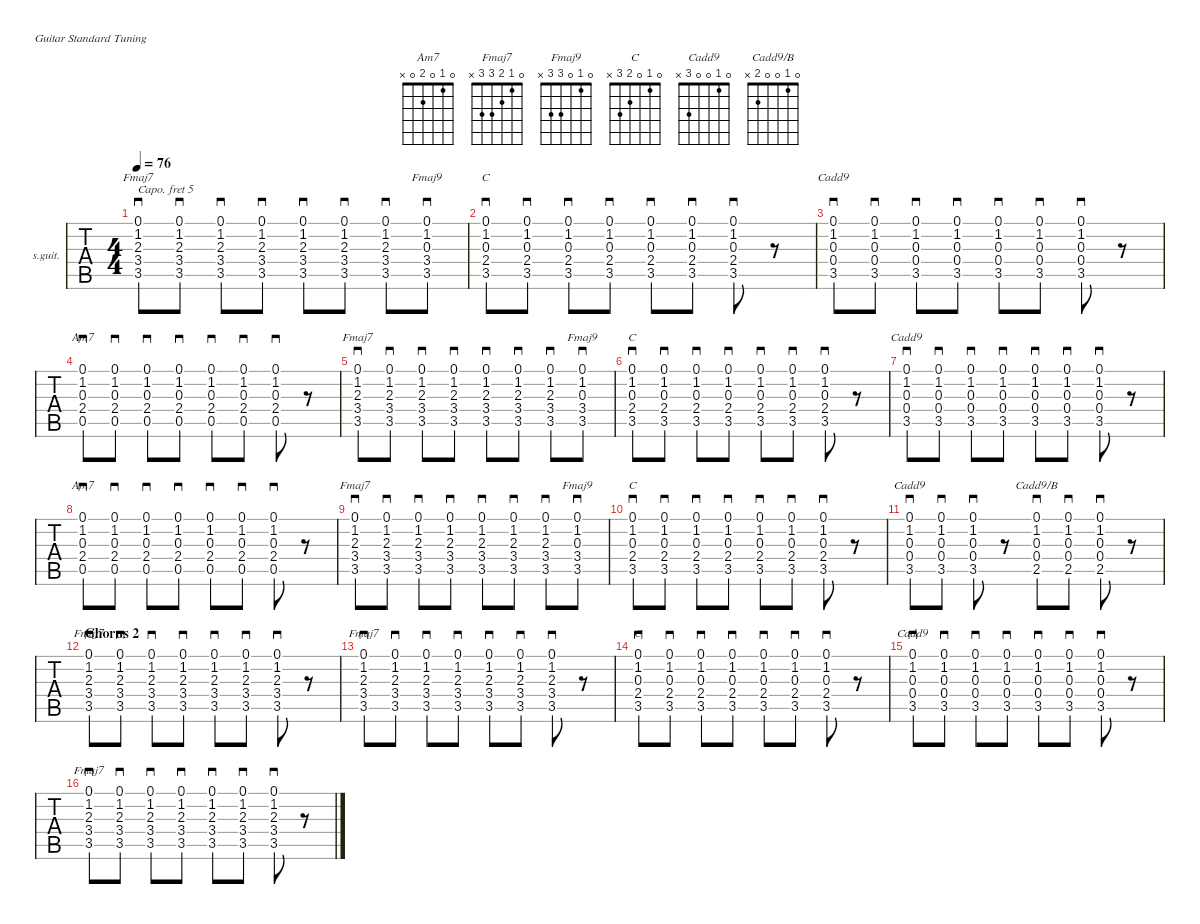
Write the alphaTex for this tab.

\defaultSystemsLayout 4
\hideDynamics
\bracketExtendMode nobrackets
\firstSystemTrackNameOrientation horizontal
\track ("fancy chords (capo) 06" "s.guit.") {instrument acousticguitarsteel}
\staff {tabs}
\capo 5
\tuning (E4 B3 G3 D3 A2 E2)
\chord ("Am7" 0 1 0 2 0 x) {showfingering false}
\chord ("Fmaj7" 0 1 2 3 3 x) {showfingering false}
\chord ("Fmaj9" 0 1 0 3 3 x) {showfingering false}
\chord ("C" 0 1 0 2 3 x) {showfingering false}
\chord ("Cadd9" 0 1 0 0 3 x) {showfingering false}
\chord ("Cadd9/B" 0 1 0 0 2 x) {showfingering false}
\ts (4 4)
\tempo 76
\clef g2
\ks gminor
(3.5{acc forcenatural} 3.4{acc forcenatural} 2.3{acc forcenatural} 1.2{acc forcenatural} 0.1{acc forcenatural}).8{sd ch "Fmaj7" dy mf beam Up} (3.5{acc forcenatural} 3.4{acc forcenatural} 2.3{acc forcenatural} 1.2{acc forcenatural} 0.1{acc forcenatural}).8{sd beam Up} (3.5{acc forcenatural} 3.4{acc forcenatural} 2.3{acc forcenatural} 1.2{acc forcenatural} 0.1{acc forcenatural}).8{sd beam Up} (3.5{acc forcenatural} 3.4{acc forcenatural} 2.3{acc forcenatural} 1.2{acc forcenatural} 0.1{acc forcenatural}).8{sd beam Up} (3.5{acc forcenatural} 3.4{acc forcenatural} 2.3{acc forcenatural} 1.2{acc forcenatural} 0.1{acc forcenatural}).8{sd beam Up} (3.5{acc forcenatural} 3.4{acc forcenatural} 2.3{acc forcenatural} 1.2{acc forcenatural} 0.1{acc forcenatural}).8{sd beam Up} (3.5{acc forcenatural} 3.4{acc forcenatural} 2.3{acc forcenatural} 1.2{acc forcenatural} 0.1{acc forcenatural}).8{sd beam Up} (3.5{acc forcenatural} 3.4{acc forcenatural} 0.3{acc forcenatural} 1.2{acc forcenatural} 0.1{acc forcenatural}).8{sd ch "Fmaj9" beam Up} |
(3.5{acc forcenatural} 2.4{acc forcenatural} 0.3{acc forcenatural} 1.2{acc forcenatural} 0.1{acc forcenatural}).8{sd ch "C" beam Up} (3.5{acc forcenatural} 2.4{acc forcenatural} 0.3{acc forcenatural} 1.2{acc forcenatural} 0.1{acc forcenatural}).8{sd beam Up} (3.5{acc forcenatural} 2.4{acc forcenatural} 0.3{acc forcenatural} 1.2{acc forcenatural} 0.1{acc forcenatural}).8{sd beam Up} (3.5{acc forcenatural} 2.4{acc forcenatural} 0.3{acc forcenatural} 1.2{acc forcenatural} 0.1{acc forcenatural}).8{sd beam Up} (3.5{acc forcenatural} 2.4{acc forcenatural} 0.3{acc forcenatural} 1.2{acc forcenatural} 0.1{acc forcenatural}).8{sd beam Up} (3.5{acc forcenatural} 2.4{acc forcenatural} 0.3{acc forcenatural} 1.2{acc forcenatural} 0.1{acc forcenatural}).8{sd beam Up} (3.5{acc forcenatural} 2.4{acc forcenatural} 0.3{acc forcenatural} 1.2{acc forcenatural} 0.1{acc forcenatural}).8{sd beam Up} r.8{beam Down} |
(3.5{acc forcenatural} 0.4{acc forcenatural} 0.3{acc forcenatural} 1.2{acc forcenatural} 0.1{acc forcenatural}).8{sd ch "Cadd9" beam Up} (3.5{acc forcenatural} 0.4{acc forcenatural} 0.3{acc forcenatural} 1.2{acc forcenatural} 0.1{acc forcenatural}).8{sd beam Up} (3.5{acc forcenatural} 0.4{acc forcenatural} 0.3{acc forcenatural} 1.2{acc forcenatural} 0.1{acc forcenatural}).8{sd beam Up} (3.5{acc forcenatural} 0.4{acc forcenatural} 0.3{acc forcenatural} 1.2{acc forcenatural} 0.1{acc forcenatural}).8{sd beam Up} (3.5{acc forcenatural} 0.4{acc forcenatural} 0.3{acc forcenatural} 1.2{acc forcenatural} 0.1{acc forcenatural}).8{sd beam Up} (3.5{acc forcenatural} 0.4{acc forcenatural} 0.3{acc forcenatural} 1.2{acc forcenatural} 0.1{acc forcenatural}).8{sd beam Up} (3.5{acc forcenatural} 0.4{acc forcenatural} 0.3{acc forcenatural} 1.2{acc forcenatural} 0.1{acc forcenatural}).8{sd beam Up} r.8{beam Down} |
(0.5{acc forcenatural} 2.4{acc forcenatural} 0.3{acc forcenatural} 1.2{acc forcenatural} 0.1{acc forcenatural}).8{sd ch "Am7" beam Up} (0.5{acc forcenatural} 2.4{acc forcenatural} 0.3{acc forcenatural} 1.2{acc forcenatural} 0.1{acc forcenatural}).8{sd beam Up} (0.5{acc forcenatural} 2.4{acc forcenatural} 0.3{acc forcenatural} 1.2{acc forcenatural} 0.1{acc forcenatural}).8{sd beam Up} (0.5{acc forcenatural} 2.4{acc forcenatural} 0.3{acc forcenatural} 1.2{acc forcenatural} 0.1{acc forcenatural}).8{sd beam Up} (0.5{acc forcenatural} 2.4{acc forcenatural} 0.3{acc forcenatural} 1.2{acc forcenatural} 0.1{acc forcenatural}).8{sd beam Up} (0.5{acc forcenatural} 2.4{acc forcenatural} 0.3{acc forcenatural} 1.2{acc forcenatural} 0.1{acc forcenatural}).8{sd beam Up} (0.5{acc forcenatural} 2.4{acc forcenatural} 0.3{acc forcenatural} 1.2{acc forcenatural} 0.1{acc forcenatural}).8{sd beam Up} r.8{beam Down} |
(3.5{acc forcenatural} 3.4{acc forcenatural} 2.3{acc forcenatural} 1.2{acc forcenatural} 0.1{acc forcenatural}).8{sd ch "Fmaj7" beam Up} (3.5{acc forcenatural} 3.4{acc forcenatural} 2.3{acc forcenatural} 1.2{acc forcenatural} 0.1{acc forcenatural}).8{sd beam Up} (3.5{acc forcenatural} 3.4{acc forcenatural} 2.3{acc forcenatural} 1.2{acc forcenatural} 0.1{acc forcenatural}).8{sd beam Up} (3.5{acc forcenatural} 3.4{acc forcenatural} 2.3{acc forcenatural} 1.2{acc forcenatural} 0.1{acc forcenatural}).8{sd beam Up} (3.5{acc forcenatural} 3.4{acc forcenatural} 2.3{acc forcenatural} 1.2{acc forcenatural} 0.1{acc forcenatural}).8{sd beam Up} (3.5{acc forcenatural} 3.4{acc forcenatural} 2.3{acc forcenatural} 1.2{acc forcenatural} 0.1{acc forcenatural}).8{sd beam Up} (3.5{acc forcenatural} 3.4{acc forcenatural} 2.3{acc forcenatural} 1.2{acc forcenatural} 0.1{acc forcenatural}).8{sd beam Up} (3.5{acc forcenatural} 3.4{acc forcenatural} 0.3{acc forcenatural} 1.2{acc forcenatural} 0.1{acc forcenatural}).8{sd ch "Fmaj9" beam Up} |
(3.5{acc forcenatural} 2.4{acc forcenatural} 0.3{acc forcenatural} 1.2{acc forcenatural} 0.1{acc forcenatural}).8{sd ch "C" beam Up} (3.5{acc forcenatural} 2.4{acc forcenatural} 0.3{acc forcenatural} 1.2{acc forcenatural} 0.1{acc forcenatural}).8{sd beam Up} (3.5{acc forcenatural} 2.4{acc forcenatural} 0.3{acc forcenatural} 1.2{acc forcenatural} 0.1{acc forcenatural}).8{sd beam Up} (3.5{acc forcenatural} 2.4{acc forcenatural} 0.3{acc forcenatural} 1.2{acc forcenatural} 0.1{acc forcenatural}).8{sd beam Up} (3.5{acc forcenatural} 2.4{acc forcenatural} 0.3{acc forcenatural} 1.2{acc forcenatural} 0.1{acc forcenatural}).8{sd beam Up} (3.5{acc forcenatural} 2.4{acc forcenatural} 0.3{acc forcenatural} 1.2{acc forcenatural} 0.1{acc forcenatural}).8{sd beam Up} (3.5{acc forcenatural} 2.4{acc forcenatural} 0.3{acc forcenatural} 1.2{acc forcenatural} 0.1{acc forcenatural}).8{sd beam Up} r.8{beam Down} |
(3.5{acc forcenatural} 0.4{acc forcenatural} 0.3{acc forcenatural} 1.2{acc forcenatural} 0.1{acc forcenatural}).8{sd ch "Cadd9" beam Up} (3.5{acc forcenatural} 0.4{acc forcenatural} 0.3{acc forcenatural} 1.2{acc forcenatural} 0.1{acc forcenatural}).8{sd beam Up} (3.5{acc forcenatural} 0.4{acc forcenatural} 0.3{acc forcenatural} 1.2{acc forcenatural} 0.1{acc forcenatural}).8{sd beam Up} (3.5{acc forcenatural} 0.4{acc forcenatural} 0.3{acc forcenatural} 1.2{acc forcenatural} 0.1{acc forcenatural}).8{sd beam Up} (3.5{acc forcenatural} 0.4{acc forcenatural} 0.3{acc forcenatural} 1.2{acc forcenatural} 0.1{acc forcenatural}).8{sd beam Up} (3.5{acc forcenatural} 0.4{acc forcenatural} 0.3{acc forcenatural} 1.2{acc forcenatural} 0.1{acc forcenatural}).8{sd beam Up} (3.5{acc forcenatural} 0.4{acc forcenatural} 0.3{acc forcenatural} 1.2{acc forcenatural} 0.1{acc forcenatural}).8{sd beam Up} r.8{beam Down} |
(0.5{acc forcenatural} 2.4{acc forcenatural} 0.3{acc forcenatural} 1.2{acc forcenatural} 0.1{acc forcenatural}).8{sd ch "Am7" beam Up} (0.5{acc forcenatural} 2.4{acc forcenatural} 0.3{acc forcenatural} 1.2{acc forcenatural} 0.1{acc forcenatural}).8{sd beam Up} (0.5{acc forcenatural} 2.4{acc forcenatural} 0.3{acc forcenatural} 1.2{acc forcenatural} 0.1{acc forcenatural}).8{sd beam Up} (0.5{acc forcenatural} 2.4{acc forcenatural} 0.3{acc forcenatural} 1.2{acc forcenatural} 0.1{acc forcenatural}).8{sd beam Up} (0.5{acc forcenatural} 2.4{acc forcenatural} 0.3{acc forcenatural} 1.2{acc forcenatural} 0.1{acc forcenatural}).8{sd beam Up} (0.5{acc forcenatural} 2.4{acc forcenatural} 0.3{acc forcenatural} 1.2{acc forcenatural} 0.1{acc forcenatural}).8{sd beam Up} (0.5{acc forcenatural} 2.4{acc forcenatural} 0.3{acc forcenatural} 1.2{acc forcenatural} 0.1{acc forcenatural}).8{sd beam Up} r.8{beam Down} |
(3.5{acc forcenatural} 3.4{acc forcenatural} 2.3{acc forcenatural} 1.2{acc forcenatural} 0.1{acc forcenatural}).8{sd ch "Fmaj7" beam Up} (3.5{acc forcenatural} 3.4{acc forcenatural} 2.3{acc forcenatural} 1.2{acc forcenatural} 0.1{acc forcenatural}).8{sd beam Up} (3.5{acc forcenatural} 3.4{acc forcenatural} 2.3{acc forcenatural} 1.2{acc forcenatural} 0.1{acc forcenatural}).8{sd beam Up} (3.5{acc forcenatural} 3.4{acc forcenatural} 2.3{acc forcenatural} 1.2{acc forcenatural} 0.1{acc forcenatural}).8{sd beam Up} (3.5{acc forcenatural} 3.4{acc forcenatural} 2.3{acc forcenatural} 1.2{acc forcenatural} 0.1{acc forcenatural}).8{sd beam Up} (3.5{acc forcenatural} 3.4{acc forcenatural} 2.3{acc forcenatural} 1.2{acc forcenatural} 0.1{acc forcenatural}).8{sd beam Up} (3.5{acc forcenatural} 3.4{acc forcenatural} 2.3{acc forcenatural} 1.2{acc forcenatural} 0.1{acc forcenatural}).8{sd beam Up} (3.5{acc forcenatural} 3.4{acc forcenatural} 0.3{acc forcenatural} 1.2{acc forcenatural} 0.1{acc forcenatural}).8{sd ch "Fmaj9" beam Up} |
(3.5{acc forcenatural} 2.4{acc forcenatural} 0.3{acc forcenatural} 1.2{acc forcenatural} 0.1{acc forcenatural}).8{sd ch "C" beam Up} (3.5{acc forcenatural} 2.4{acc forcenatural} 0.3{acc forcenatural} 1.2{acc forcenatural} 0.1{acc forcenatural}).8{sd beam Up} (3.5{acc forcenatural} 2.4{acc forcenatural} 0.3{acc forcenatural} 1.2{acc forcenatural} 0.1{acc forcenatural}).8{sd beam Up} (3.5{acc forcenatural} 2.4{acc forcenatural} 0.3{acc forcenatural} 1.2{acc forcenatural} 0.1{acc forcenatural}).8{sd beam Up} (3.5{acc forcenatural} 2.4{acc forcenatural} 0.3{acc forcenatural} 1.2{acc forcenatural} 0.1{acc forcenatural}).8{sd beam Up} (3.5{acc forcenatural} 2.4{acc forcenatural} 0.3{acc forcenatural} 1.2{acc forcenatural} 0.1{acc forcenatural}).8{sd beam Up} (3.5{acc forcenatural} 2.4{acc forcenatural} 0.3{acc forcenatural} 1.2{acc forcenatural} 0.1{acc forcenatural}).8{sd beam Up} r.8{beam Down} |
(3.5{acc forcenatural} 0.4{acc forcenatural} 0.3{acc forcenatural} 1.2{acc forcenatural} 0.1{acc forcenatural}).8{sd ch "Cadd9" beam Up} (3.5{acc forcenatural} 0.4{acc forcenatural} 0.3{acc forcenatural} 1.2{acc forcenatural} 0.1{acc forcenatural}).8{sd beam Up} (3.5{acc forcenatural} 0.4{acc forcenatural} 0.3{acc forcenatural} 1.2{acc forcenatural} 0.1{acc forcenatural}).8{sd beam Up} r.8{beam Down} (2.5{acc forcenatural} 0.4{acc forcenatural} 0.3{acc forcenatural} 1.2{acc forcenatural} 0.1{acc forcenatural}).8{sd ch "Cadd9/B" beam Up} (2.5{acc forcenatural} 0.4{acc forcenatural} 0.3{acc forcenatural} 1.2{acc forcenatural} 0.1{acc forcenatural}).8{sd beam Up} (2.5{acc forcenatural} 0.4{acc forcenatural} 0.3{acc forcenatural} 1.2{acc forcenatural} 0.1{acc forcenatural}).8{sd beam Up} r.8{beam Down} |
\section ("" "Chorus 2")
(3.5{acc forcenatural} 3.4{acc forcenatural} 2.3{acc forcenatural} 1.2{acc forcenatural} 0.1{acc forcenatural}).8{sd ch "Fmaj7" beam Up} (3.5{acc forcenatural} 3.4{acc forcenatural} 2.3{acc forcenatural} 1.2{acc forcenatural} 0.1{acc forcenatural}).8{sd beam Up} (3.5{acc forcenatural} 3.4{acc forcenatural} 2.3{acc forcenatural} 1.2{acc forcenatural} 0.1{acc forcenatural}).8{sd beam Up} (3.5{acc forcenatural} 3.4{acc forcenatural} 2.3{acc forcenatural} 1.2{acc forcenatural} 0.1{acc forcenatural}).8{sd beam Up} (3.5{acc forcenatural} 3.4{acc forcenatural} 2.3{acc forcenatural} 1.2{acc forcenatural} 0.1{acc forcenatural}).8{sd beam Up} (3.5{acc forcenatural} 3.4{acc forcenatural} 2.3{acc forcenatural} 1.2{acc forcenatural} 0.1{acc forcenatural}).8{sd beam Up} (3.5{acc forcenatural} 3.4{acc forcenatural} 2.3{acc forcenatural} 1.2{acc forcenatural} 0.1{acc forcenatural}).8{sd beam Up} r.8{beam Down} |
(3.5{acc forcenatural} 3.4{acc forcenatural} 2.3{acc forcenatural} 1.2{acc forcenatural} 0.1{acc forcenatural}).8{sd ch "Fmaj7" beam Up} (3.5{acc forcenatural} 3.4{acc forcenatural} 2.3{acc forcenatural} 1.2{acc forcenatural} 0.1{acc forcenatural}).8{sd beam Up} (3.5{acc forcenatural} 3.4{acc forcenatural} 2.3{acc forcenatural} 1.2{acc forcenatural} 0.1{acc forcenatural}).8{sd beam Up} (3.5{acc forcenatural} 3.4{acc forcenatural} 2.3{acc forcenatural} 1.2{acc forcenatural} 0.1{acc forcenatural}).8{sd beam Up} (3.5{acc forcenatural} 3.4{acc forcenatural} 2.3{acc forcenatural} 1.2{acc forcenatural} 0.1{acc forcenatural}).8{sd beam Up} (3.5{acc forcenatural} 3.4{acc forcenatural} 2.3{acc forcenatural} 1.2{acc forcenatural} 0.1{acc forcenatural}).8{sd beam Up} (3.5{acc forcenatural} 3.4{acc forcenatural} 2.3{acc forcenatural} 1.2{acc forcenatural} 0.1{acc forcenatural}).8{sd beam Up} r.8{beam Down} |
(3.5{acc forcenatural} 2.4{acc forcenatural} 0.3{acc forcenatural} 1.2{acc forcenatural} 0.1{acc forcenatural}).8{sd ch "C" beam Up} (3.5{acc forcenatural} 2.4{acc forcenatural} 0.3{acc forcenatural} 1.2{acc forcenatural} 0.1{acc forcenatural}).8{sd beam Up} (3.5{acc forcenatural} 2.4{acc forcenatural} 0.3{acc forcenatural} 1.2{acc forcenatural} 0.1{acc forcenatural}).8{sd beam Up} (3.5{acc forcenatural} 2.4{acc forcenatural} 0.3{acc forcenatural} 1.2{acc forcenatural} 0.1{acc forcenatural}).8{sd beam Up} (3.5{acc forcenatural} 2.4{acc forcenatural} 0.3{acc forcenatural} 1.2{acc forcenatural} 0.1{acc forcenatural}).8{sd beam Up} (3.5{acc forcenatural} 2.4{acc forcenatural} 0.3{acc forcenatural} 1.2{acc forcenatural} 0.1{acc forcenatural}).8{sd beam Up} (3.5{acc forcenatural} 2.4{acc forcenatural} 0.3{acc forcenatural} 1.2{acc forcenatural} 0.1{acc forcenatural}).8{sd beam Up} r.8{beam Down} |
(3.5{acc forcenatural} 0.4{acc forcenatural} 0.3{acc forcenatural} 1.2{acc forcenatural} 0.1{acc forcenatural}).8{sd ch "Cadd9" beam Up} (3.5{acc forcenatural} 0.4{acc forcenatural} 0.3{acc forcenatural} 1.2{acc forcenatural} 0.1{acc forcenatural}).8{sd beam Up} (3.5{acc forcenatural} 0.4{acc forcenatural} 0.3{acc forcenatural} 1.2{acc forcenatural} 0.1{acc forcenatural}).8{sd beam Up} (3.5{acc forcenatural} 0.4{acc forcenatural} 0.3{acc forcenatural} 1.2{acc forcenatural} 0.1{acc forcenatural}).8{sd beam Up} (3.5{acc forcenatural} 0.4{acc forcenatural} 0.3{acc forcenatural} 1.2{acc forcenatural} 0.1{acc forcenatural}).8{sd beam Up} (3.5{acc forcenatural} 0.4{acc forcenatural} 0.3{acc forcenatural} 1.2{acc forcenatural} 0.1{acc forcenatural}).8{sd beam Up} (3.5{acc forcenatural} 0.4{acc forcenatural} 0.3{acc forcenatural} 1.2{acc forcenatural} 0.1{acc forcenatural}).8{sd beam Up} r.8{beam Down} |
(3.5{acc forcenatural} 3.4{acc forcenatural} 2.3{acc forcenatural} 1.2{acc forcenatural} 0.1{acc forcenatural}).8{sd ch "Fmaj7" beam Up} (3.5{acc forcenatural} 3.4{acc forcenatural} 2.3{acc forcenatural} 1.2{acc forcenatural} 0.1{acc forcenatural}).8{sd beam Up} (3.5{acc forcenatural} 3.4{acc forcenatural} 2.3{acc forcenatural} 1.2{acc forcenatural} 0.1{acc forcenatural}).8{sd beam Up} (3.5{acc forcenatural} 3.4{acc forcenatural} 2.3{acc forcenatural} 1.2{acc forcenatural} 0.1{acc forcenatural}).8{sd beam Up} (3.5{acc forcenatural} 3.4{acc forcenatural} 2.3{acc forcenatural} 1.2{acc forcenatural} 0.1{acc forcenatural}).8{sd beam Up} (3.5{acc forcenatural} 3.4{acc forcenatural} 2.3{acc forcenatural} 1.2{acc forcenatural} 0.1{acc forcenatural}).8{sd beam Up} (3.5{acc forcenatural} 3.4{acc forcenatural} 2.3{acc forcenatural} 1.2{acc forcenatural} 0.1{acc forcenatural}).8{sd beam Up} r.8{beam Down}
